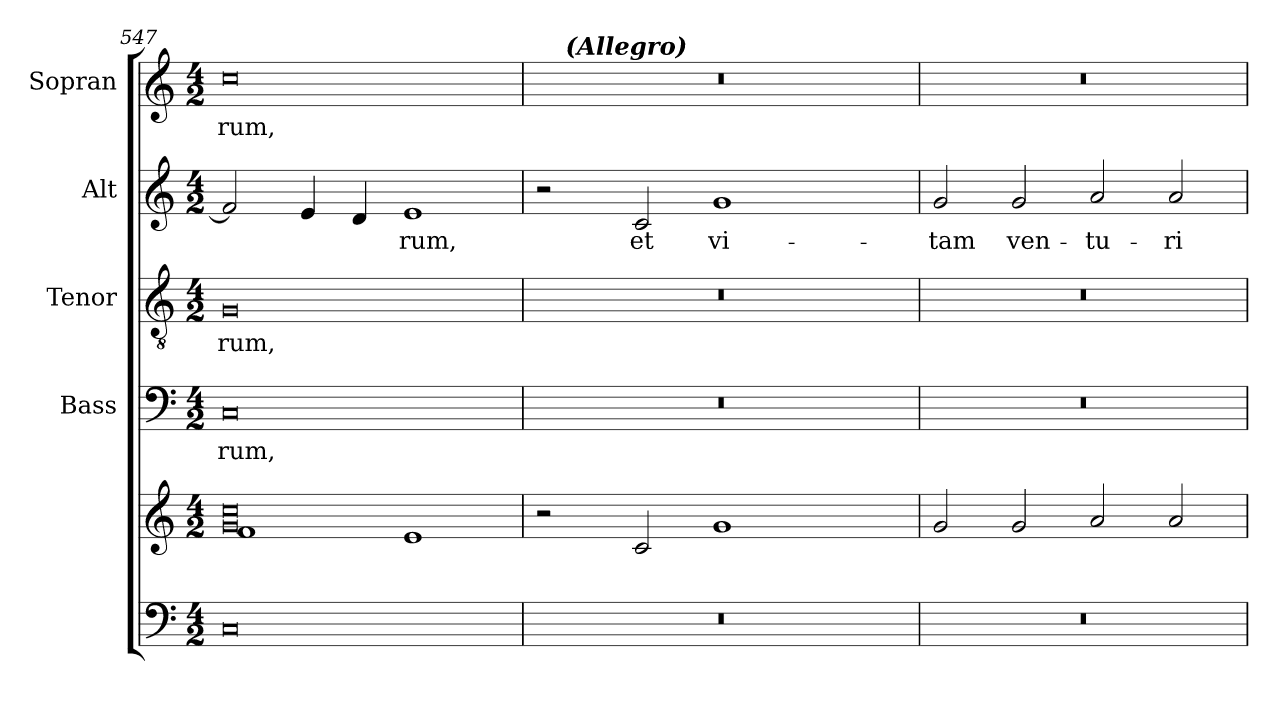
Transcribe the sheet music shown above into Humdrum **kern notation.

**kern	**kern	**kern	**text	**kern	**text	**kern	**text	**kern	**text
*part5	*part5	*part4	*part4	*part3	*part3	*part2	*part2	*part1	*part1
*staff6	*staff5	*staff4	*staff4	*staff3	*staff3	*staff2	*staff2	*staff1	*staff1
*	*	*I"Bass	*	*I"Tenor	*	*I"Alt	*	*I"Sopran	*
*	*	*I'B.	*	*I'T.	*	*I'A.	*	*I'S.	*
*clefF4	*clefG2	*clefF4	*	*clefGv2	*	*clefG2	*	*clefG2	*
*k[]	*k[]	*k[]	*	*k[]	*	*k[]	*	*k[]	*
*C:	*C:	*C:	*	*C:	*	*C:	*	*C:	*
*M4/2	*M4/2	*M4/2	*	*M4/2	*	*M4/2	*	*M4/2	*
=547	=547	=547	=547	=547	=547	=547	=547	=547	=547
*	*^	*	*	*	*	*	*	*	*
!	!	!	!	!LO:LY:b	!	!LO:LY:b	!	!	!	!LO:LY:b
0C	0g 0cc	1f	0C	-rum,	0G	-rum,	2f/]	.	0cc	-rum,
.	.	.	.	.	.	.	4e/	.	.	.
.	.	.	.	.	.	.	4d/	.	.	.
!	!	!	!	!	!	!	!	!LO:LY:b	!	!
.	.	1e	.	.	.	.	1e	-rum,	.	.
*	*v	*v	*	*	*	*	*	*	*	*
=548	=548	=548	=548	=548	=548	=548	=548	=548	=548
*	*	*	*	*	*	*	*	*^	*
0r	2r	0r	.	0r	.	2r	.	0r	16.ryy	.
!	!	!	!	!	!	!	!	!	!LO:TX:a:Bi:t=(Allegro)	!
.	.	.	.	.	.	.	.	.	1ryy	.
!	!	!	!	!	!	!	!LO:LY:b	!	!	!
.	2c/	.	.	.	.	2c/	et	.	.	.
!	!	!	!	!	!	!	!LO:LY:b	!	!	!
.	1g	.	.	.	.	1g	vi-	.	.	.
.	.	.	.	.	.	.	.	.	2ryy	.
.	.	.	.	.	.	.	.	.	4ryy	.
.	.	.	.	.	.	.	.	.	8ryy	.
.	.	.	.	.	.	.	.	.	32ryy	.
!!LO:LB:g=z
=549	=549	=549	=549	=549	=549	=549	=549	=549	=549	=549
!	!	!	!	!	!	!	!LO:LY:b	!	!	!
*	*	*	*	*	*	*	*	*v	*v	*
0r	2g/	0r	.	0r	.	2g/	-tam	0r	.
!	!	!	!	!	!	!	!LO:LY:b	!	!
.	2g/	.	.	.	.	2g/	ven-	.	.
!	!	!	!	!	!	!	!LO:LY:b	!	!
.	2a/	.	.	.	.	2a/	-tu-	.	.
!	!	!	!	!	!	!	!LO:LY:b	!	!
.	2a/	.	.	.	.	2a/	-ri	.	.
=	=	=	=	=	=	=	=	=	=
*-	*-	*-	*-	*-	*-	*-	*-	*-	*-
